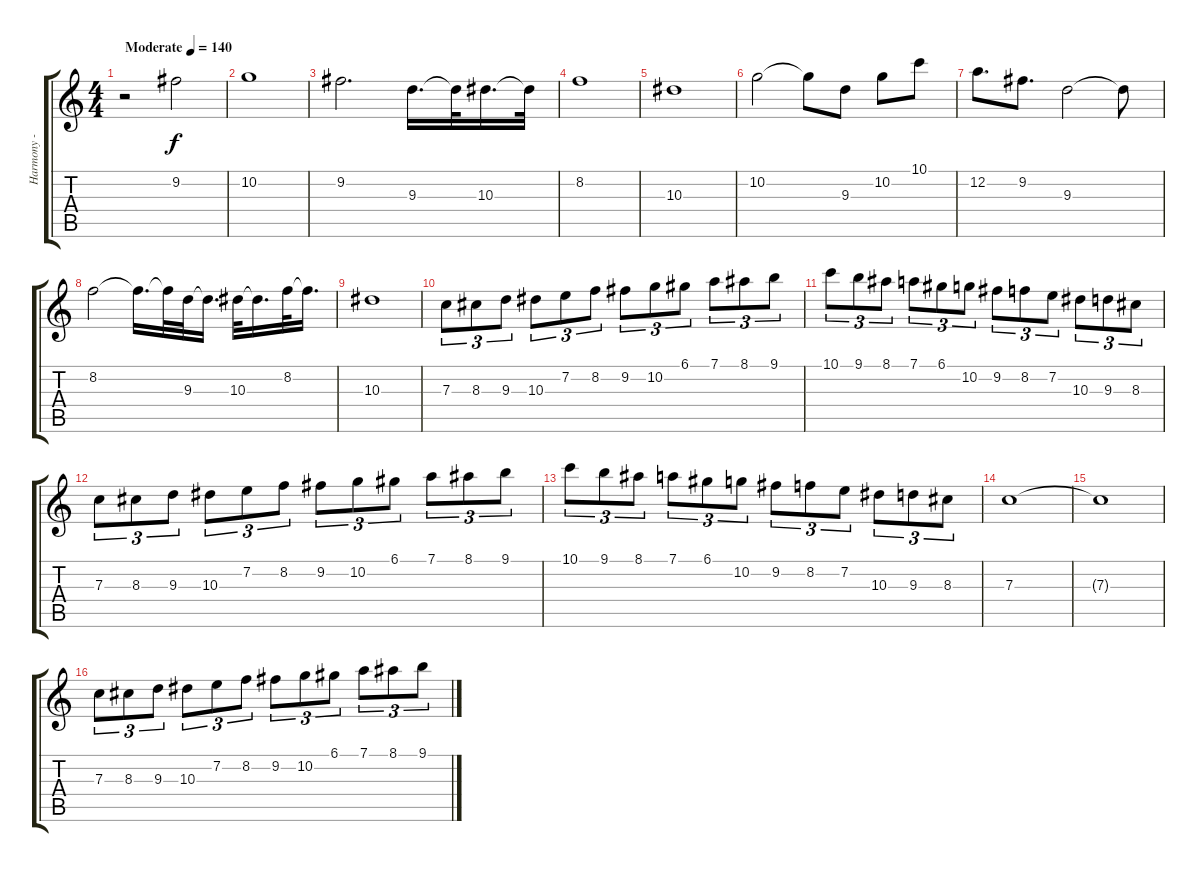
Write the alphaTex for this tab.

\track ("Harmony - Schecter Damien Elite-6" "Harmony - ") {instrument distortionguitar}
\staff {score tabs}
\tuning (D4 A3 F3 C3 G2 C2) {hide}
\ts (4 4)
\tempo (140 "Moderate")
\clef g2
\ks c
r.2{dy f instrument distortionguitar} 9.2.2 |
10.2.1 |
9.2.2{d} 9.3.16{d} 9.3{t}.32 10.3.16{d} 10.3{t}.32 |
8.2.1 |
10.3.1 |
10.2.2 10.2{t}.8 9.3.8 10.2.8 10.1.8 |
12.2.8{d} 9.2.8{d} 9.3.2 9.3{t}.8 |
8.2.2 8.2{t}.16{d} 8.2{t}.32 9.3.32 9.3{t}.16{d} 10.3.32 10.3{t}.16{d} 8.2.32 8.2{t}.16{d} |
10.3.1 |
7.3.8{tu (3 2)} 8.3.8{tu (3 2)} 9.3.8{tu (3 2)} 10.3.8{tu (3 2)} 7.2.8{tu (3 2)} 8.2.8{tu (3 2)} 9.2.8{tu (3 2)} 10.2.8{tu (3 2)} 6.1.8{tu (3 2)} 7.1.8{tu (3 2)} 8.1.8{tu (3 2)} 9.1.8{tu (3 2)} |
10.1.8{tu (3 2)} 9.1.8{tu (3 2)} 8.1.8{tu (3 2)} 7.1.8{tu (3 2)} 6.1.8{tu (3 2)} 10.2.8{tu (3 2)} 9.2.8{tu (3 2)} 8.2.8{tu (3 2)} 7.2.8{tu (3 2)} 10.3.8{tu (3 2)} 9.3.8{tu (3 2)} 8.3.8{tu (3 2)} |
7.3.8{tu (3 2)} 8.3.8{tu (3 2)} 9.3.8{tu (3 2)} 10.3.8{tu (3 2)} 7.2.8{tu (3 2)} 8.2.8{tu (3 2)} 9.2.8{tu (3 2)} 10.2.8{tu (3 2)} 6.1.8{tu (3 2)} 7.1.8{tu (3 2)} 8.1.8{tu (3 2)} 9.1.8{tu (3 2)} |
10.1.8{tu (3 2)} 9.1.8{tu (3 2)} 8.1.8{tu (3 2)} 7.1.8{tu (3 2)} 6.1.8{tu (3 2)} 10.2.8{tu (3 2)} 9.2.8{tu (3 2)} 8.2.8{tu (3 2)} 7.2.8{tu (3 2)} 10.3.8{tu (3 2)} 9.3.8{tu (3 2)} 8.3.8{tu (3 2)} |
7.3.1 |
7.3{t}.1 |
7.3.8{tu (3 2)} 8.3.8{tu (3 2)} 9.3.8{tu (3 2)} 10.3.8{tu (3 2)} 7.2.8{tu (3 2)} 8.2.8{tu (3 2)} 9.2.8{tu (3 2)} 10.2.8{tu (3 2)} 6.1.8{tu (3 2)} 7.1.8{tu (3 2)} 8.1.8{tu (3 2)} 9.1.8{tu (3 2)}
